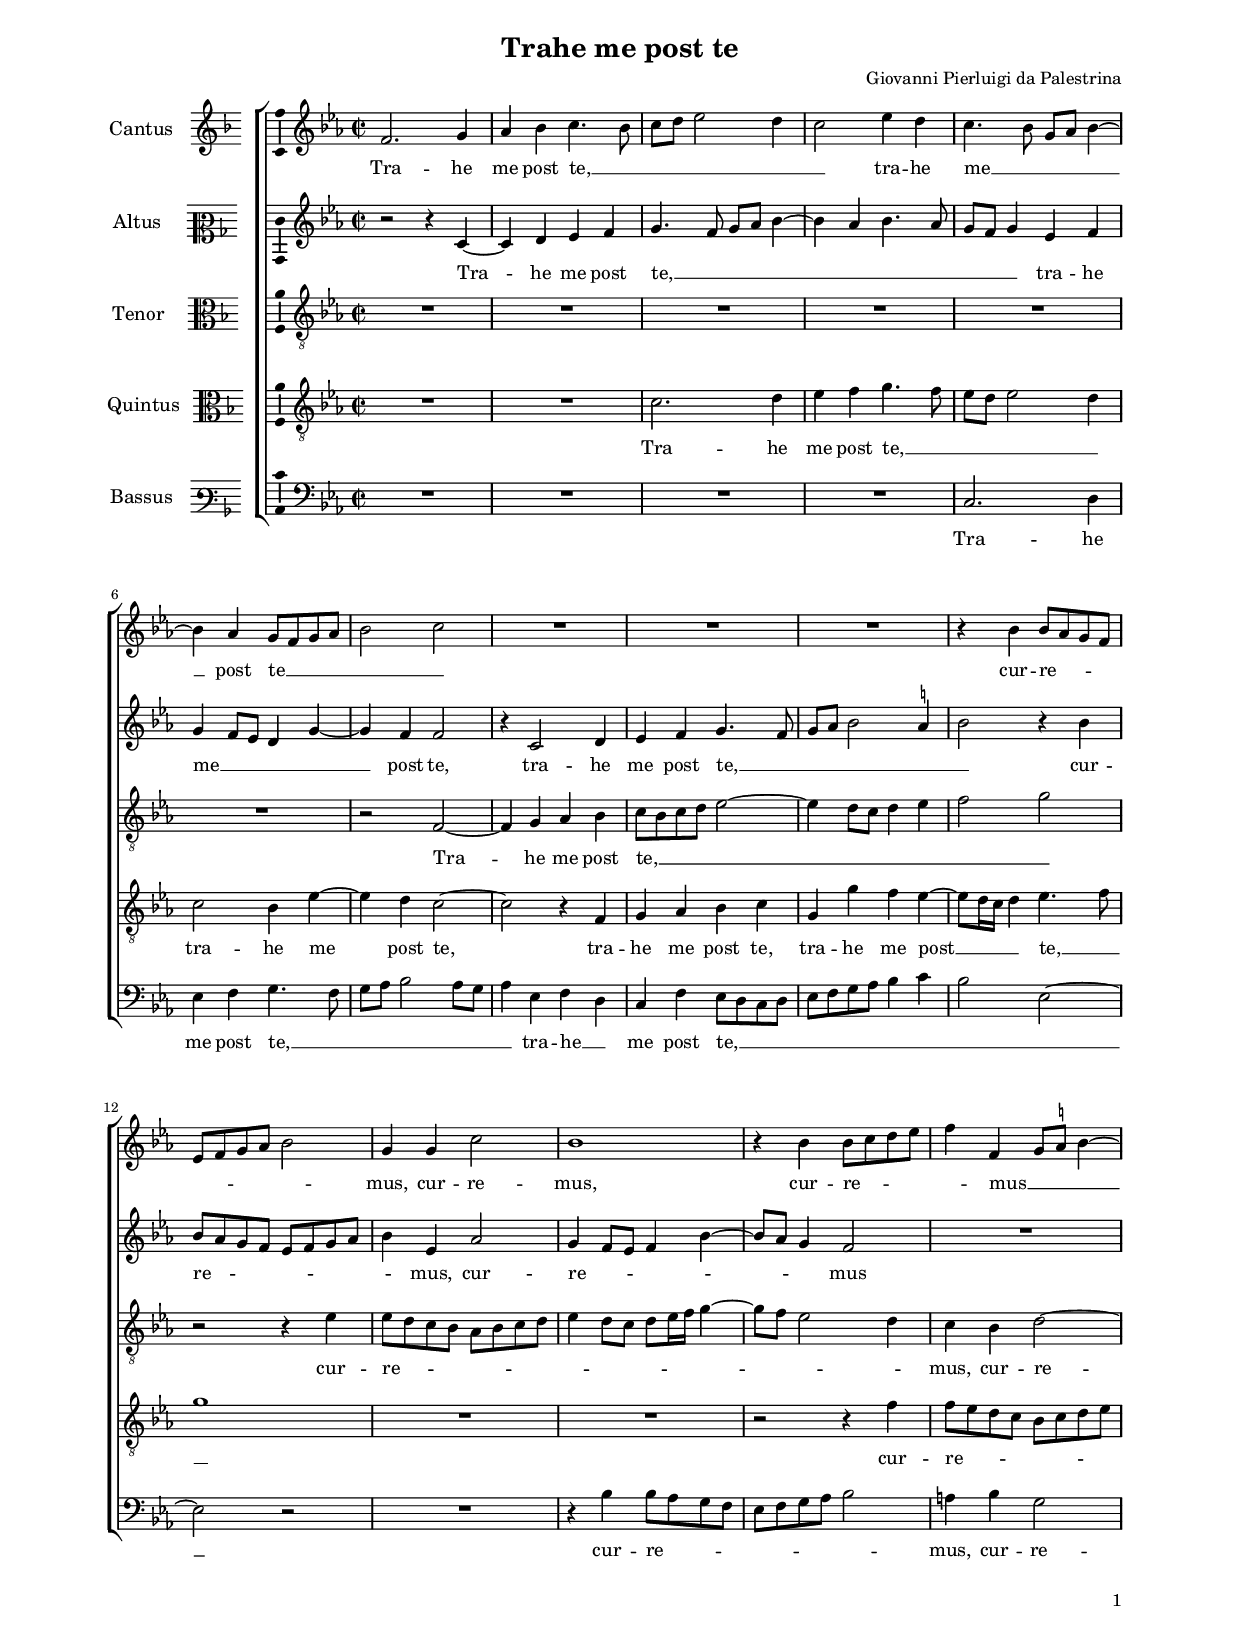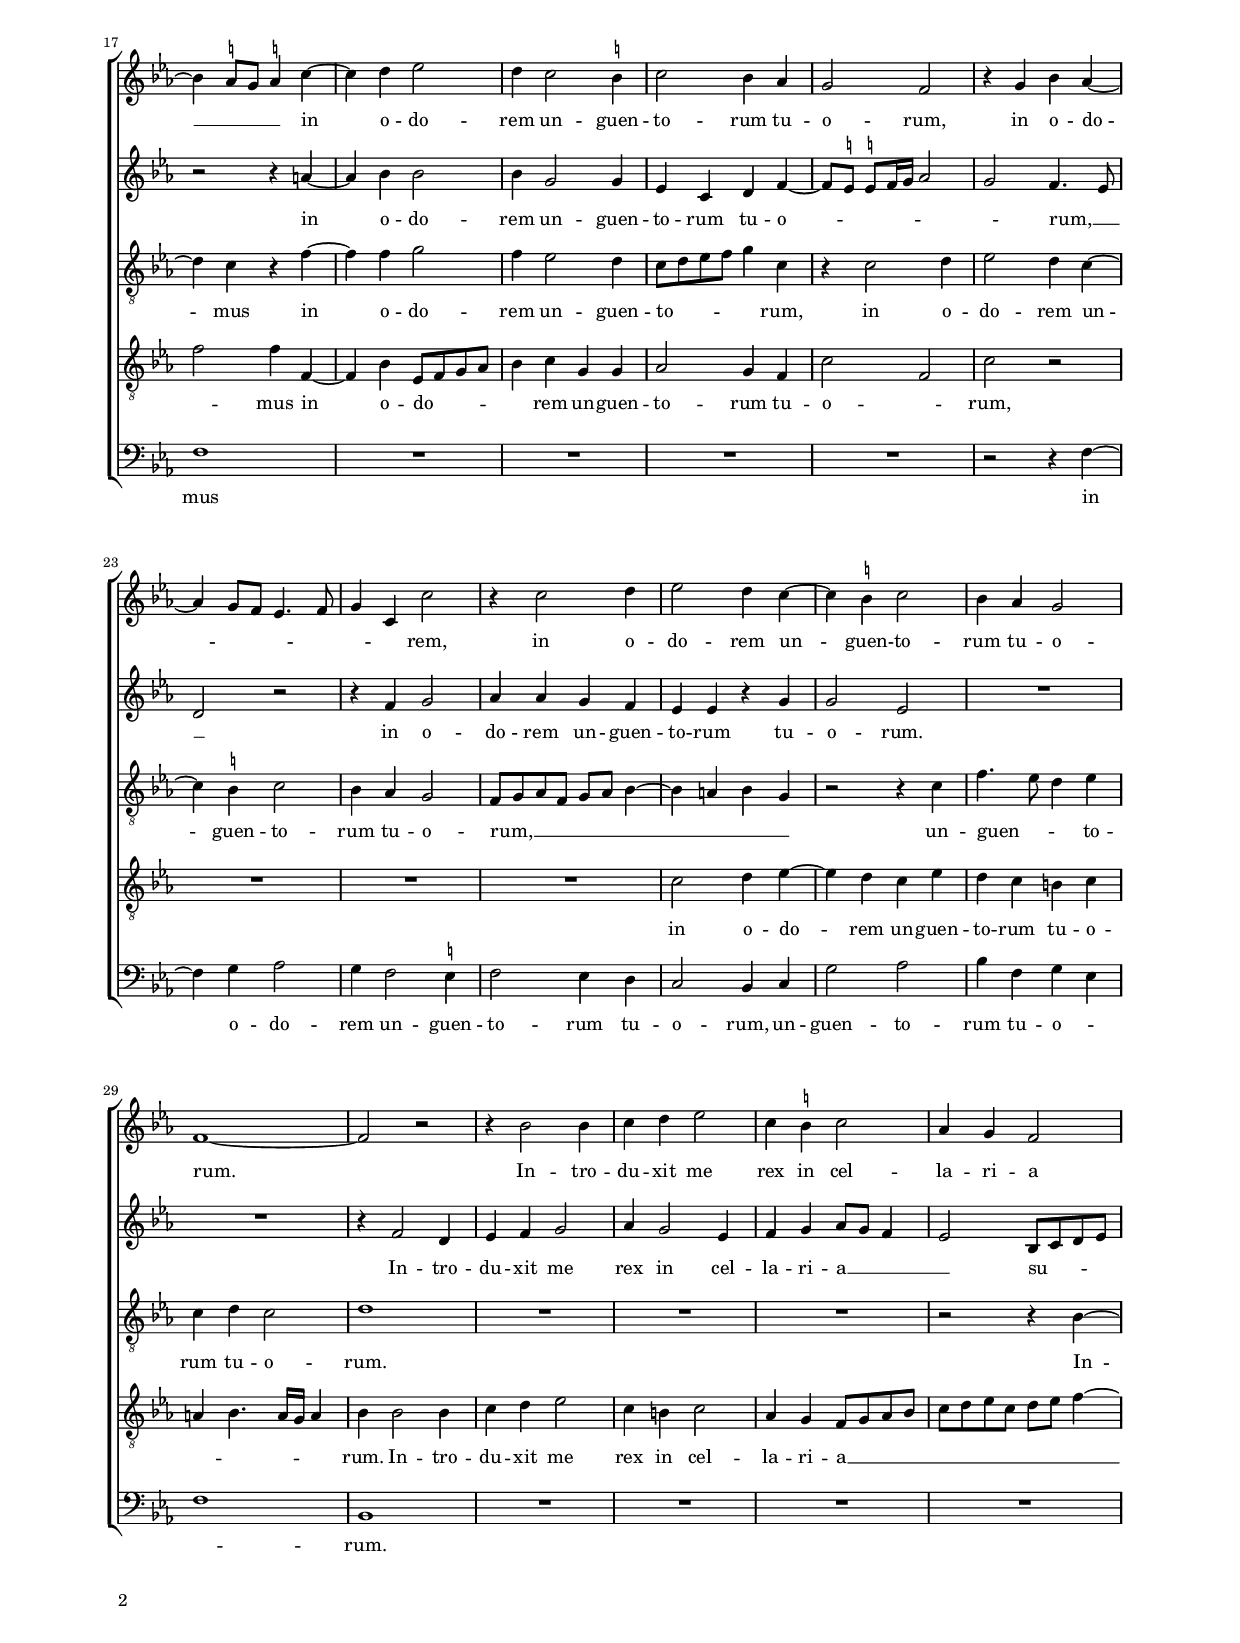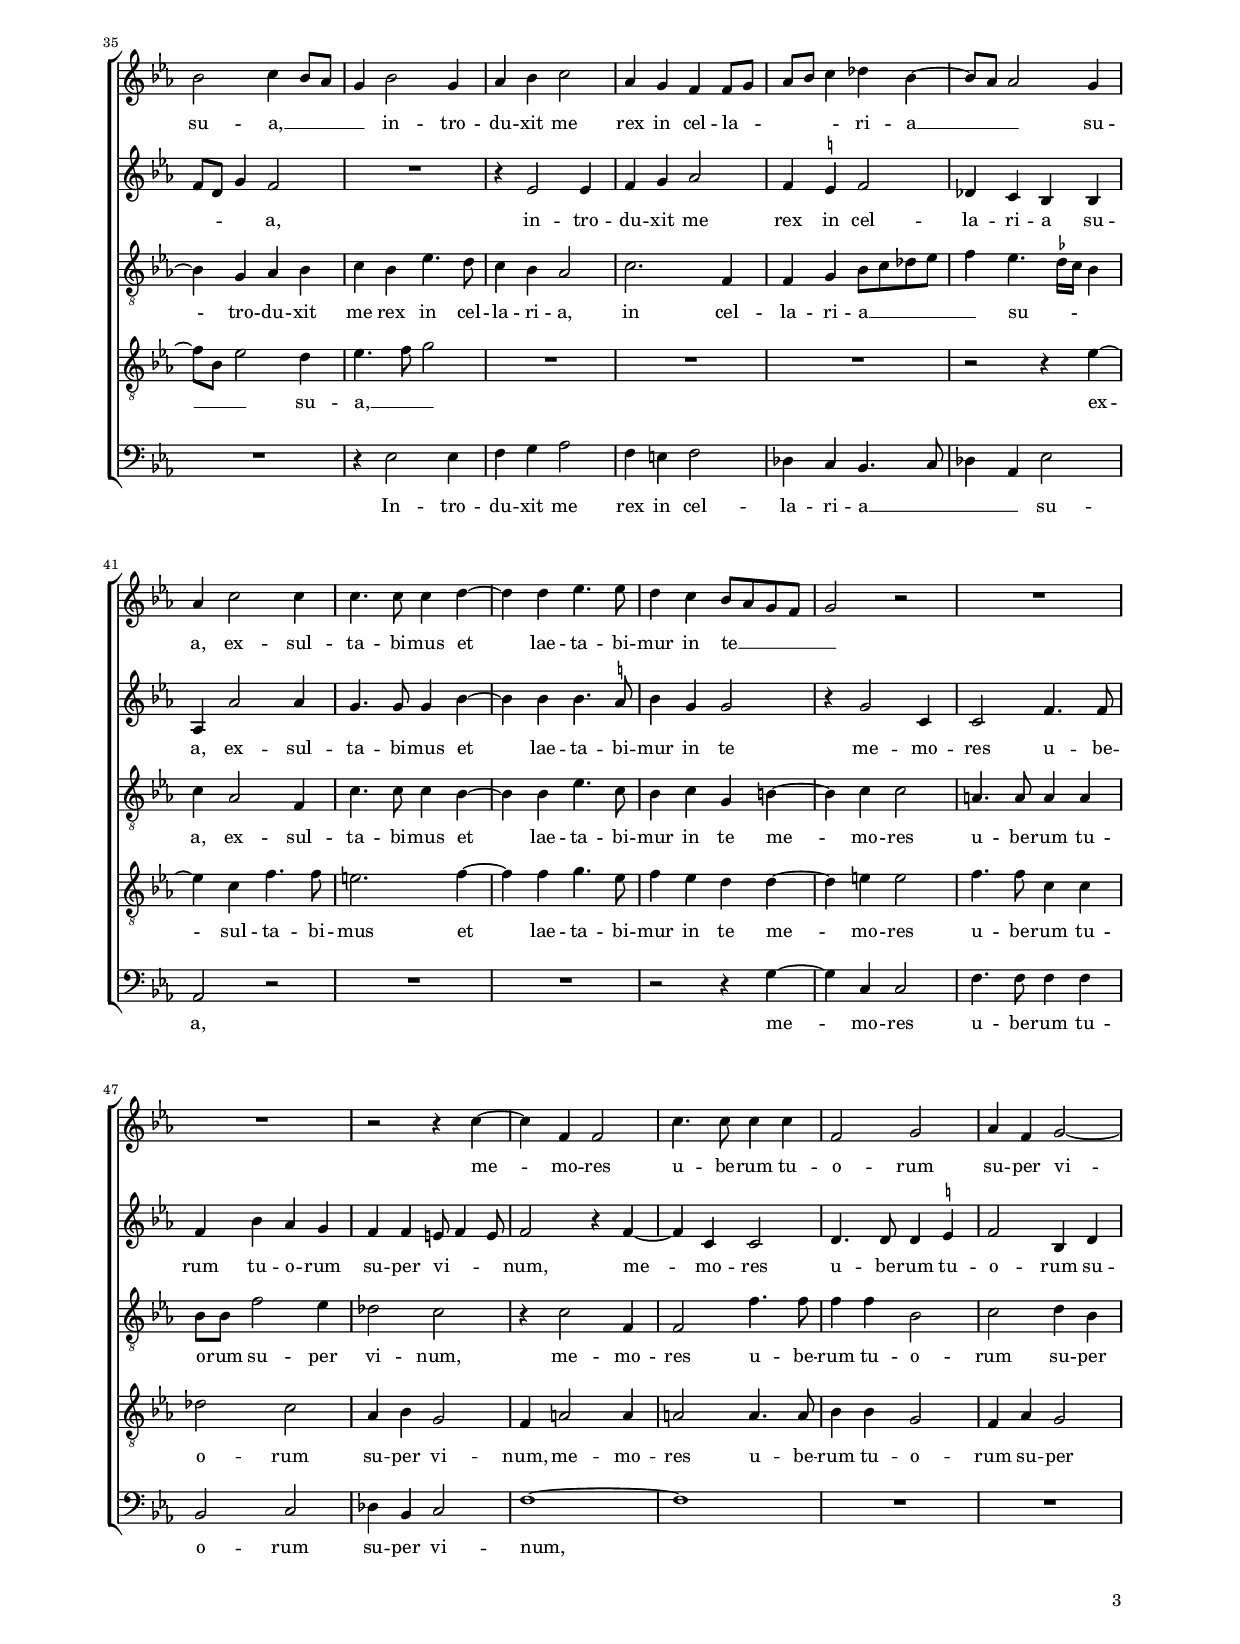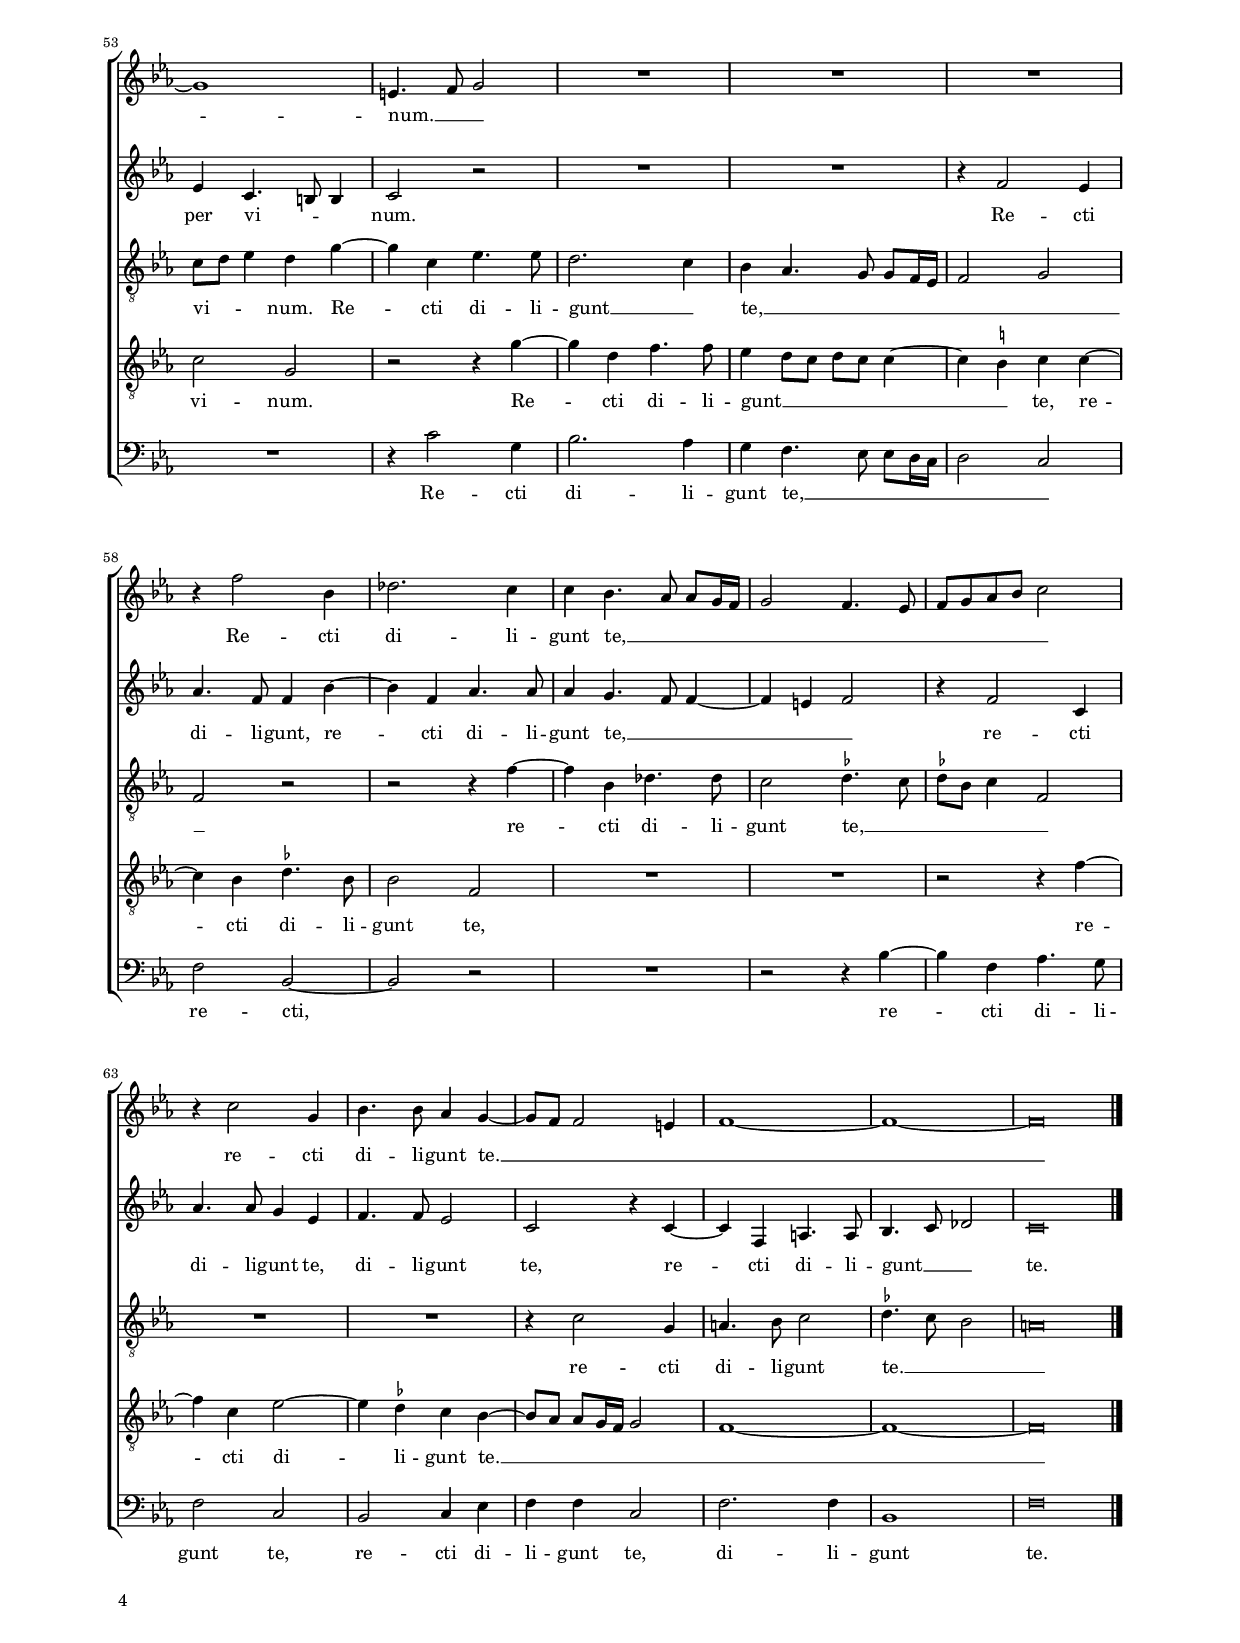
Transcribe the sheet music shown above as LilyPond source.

\header
{
  title="Trahe me post te"
  composer="Giovanni Pierluigi da Palestrina"
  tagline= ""
}

\version "2.24.0"
\language deutsch
#(set-global-staff-size 15)
% #(set-default-paper-size "letter")
#(ly:set-option 'point-and-click #f)


\paper
	{
	top-margin = 1.8 \cm
	bottom-margin = 1.2 \cm
	left-margin = 2 \cm
	right-margin = 2 \cm
	ragged-bottom = ##f
	ragged-last-bottom = ##f
	print-page-number = ##f
	system-system-spacing = #'((basic-distance . 17) (minimum-distance . 14) (padding . 7) (strechability . 150))
	oddFooterMarkup=\markup   \fill-line { "" \fromproperty #'page:page-number-string }
	evenFooterMarkup=\markup  \fill-line { \fromproperty #'page:page-number-string "" }
	last-bottom-spacing = #'((basic-distance . 12) (minimum-distance . 7) (padding . 4))
	systems-per-page = 3
%   page-count = 3
%	min-systems-per-page = 3
	markup-system-spacing.basic-distance = #12
%	print-all-headers = ##t
%	print-first-page-number = ##t
%	first-page-number = 1
	}

	
global = {
	\key f \major
	\time 2/2
	\set Score.tempoHideNote = ##t
	\tempo 4 = 95
	\skip 1*67
	\set Score.measureLength = #(ly:make-moment 2/1)
	\skip 1*2 \bar "|."
	}

	ficta = { \once \set suggestAccidentals = ##t }

	forget = #(define-music-function (music) (ly:music?) #{
		\accidentalStyle forget
		$music
		\accidentalStyle default
		#})



incipitcantus = \markup { \score {
	{
	\set Staff.instrumentName = \markup { \fontsize #1 "Cantus" }
	\key f \major
	\clef violin
	s4 \bar ""
	}
	\layout  {
	raggedright = ##t
	indent = 1.6 \cm
	line-width = 2.2\cm
	\context { \Staff \remove Time_signature_engraver }
	\override Staff.Clef.Y-extent = #'(0 . 0)
	}} \hspace #1 }

      
incipitaltus = \markup { \score {
	{
	\set Staff.instrumentName = \markup { \fontsize #1 "Altus" }
	\key f \major
	\clef mezzosoprano
	s4 \bar ""
	}
	\layout  {
	raggedright = ##t
	indent = 1.6 \cm
	line-width = 2.2\cm
	\context { \Staff \remove Time_signature_engraver }
	\override Staff.Clef.Y-extent = #'(0 . 0)
	}} \hspace #1 }


incipittenor = \markup { \score {
	{
	\set Staff.instrumentName = \markup { \fontsize #1 "Tenor" }
	\key f \major
	\clef alto
	s4 \bar ""
	}
	\layout  {
	raggedright = ##t
	indent = 1.6 \cm
	line-width = 2.2\cm
	\context { \Staff \remove Time_signature_engraver }
	\override Staff.Clef.Y-extent = #'(0 . 0)
	}} \hspace #1 }
      
      
incipitquintus = \markup { \score {
	{
	\set Staff.instrumentName = \markup { \fontsize #1 "Quintus" }
	\key f \major
	\clef alto
	s4 \bar ""
	}
	\layout  {
	raggedright = ##t
	indent = 1.6 \cm
	line-width = 2.2\cm
	\context { \Staff \remove Time_signature_engraver }
	\override Staff.Clef.Y-extent = #'(0 . 0)
	}} \hspace #1 }
      
      
incipitbassus = \markup { \score {
	{
	\set Staff.instrumentName = \markup { \fontsize #1 "Bassus" }
	\key f \major
	\clef varbaritone
	s4 \bar ""
	}
	\layout  {
	raggedright = ##t
	indent = 1.6 \cm
	line-width = 2.2\cm
	\context { \Staff \remove Time_signature_engraver }
	\override Staff.Clef.Y-extent = #'(0 . 0)
	}} \hspace #1 }


cantus =  \relative c''
	{
	g2. a4
	b4 c d4. c8
	d8 e f2 e4
	d2 f4 e
%5
	d4. c8 a b c4~
	c4 b a8 g a b
	c2 d
	R1
	R1
%10
	R1 |
	r4 c c8 b a g
	f8 g a b c2
	a4 a d2
	c1
%15
	r4 c c8 d e f |
	g4 g, a8 \ficta h c4~
	c4 \ficta h8 a \ficta h!4 d~
	d4 e f2
	e4 d2 \ficta cis4
%20
	d2 c4 b |
	a2 g
	r4 a c b~
	b4 a8 g f4. g8
	a4 d, d'2
%25
	r4 d2 e4 |
	f2 e4 d~
	d4 \ficta cis d2
	c4 b a2
	g1~
%30
	g2 r |
	r4 c2 c4
	d4 e f2
	d4 \ficta cis d2
	b4 a g2
%35
	c2 d4 c8 b |
	a4 c2 a4
	b4 c d2
	b4 a g g8 a
	b8 c d4 es c~
%40
	c8 b b2 a4 |
	b4 d2 d4
	d4. d8 d4 e~
	e4 e f4. f8
	e4 d c8 b a g
%45
	a2 r |
	R1
	R1
	r2 r4 d~
	d4 g, g2
%50
	d'4. d8 d4 d |
	g,2 a
	b4 g a2~
	a1
	fis4. g8 a2
%55
	R1 |
	R1
	R1
	r4 g'2 c,4
	es2. d4
%60
	d4 c4. b8 b[ a16 g] |
	a2 g4. f8
	g8 a b c d2
	r4 d2 a4
	c4. c8 b4 a~
%65
	a8 g g2 fis4 |
	g1~
	g1~
	g\breve |
	}


altus =  \relative c'
	{
	r2 r4 d~
	d4 e f g
	a4. g8 a b c4~
	c4 b c4. b8
%5
	a8 g a4 f g |
	a4 g8 f e4 a~
	a4 g g2
	r4 d2 e4
	f4 g a4. g8
%10
	a8 b c2 \ficta h4 |
	c2 r4 c
	c8 b a g f g a b
	c4 f, b2
	a4 g8 f g4 c~
%15
	c8 b a4 g2 |
	R1
	r2 r4 h~
	h4 c c2
	c4 a2 a4
%20
	f4 d e g~ |
	g8 \ficta fis \ficta fis![ g16 a] b2
	a2 g4. f8
	e2 r
	r4 g a2
%25
	b4 b a g |
	f4 f r a
	a2 f
	R1
	R1
%30
	r4 g2 e4 |
	f4 g a2
	b4 a2 f4
	g4 a b8 a g4
	f2 c8 d e f
%35
	g8 e a4 g2 |
	R1
	r4 f2 f4
	g4 a b2
	g4 \ficta fis g2
%40
	es4 d c c |
	b4 b'2 b4
	a4. a8 a4 c~
	c4 c c4. \ficta h8
	c4 a a2
%45
	r4 a2 d,4 |
	d2 g4. g8
	g4 c b a
	g4 g fis8 g4 fis8
	g2 r4 g~
%50
	g4 d d2 |
	e4. e8 e4 \ficta fis4
	g2 c,4 e
	f4 d4. cis8 cis4
	d2 r
%55
	R1 |
	R1
	r4 g2 f4
	b4. g8 g4 c~
	c4 g b4. b8
%60
	b4 a4. g8 g4~ |
	g4 fis g2
	r4 g2 d4
	b'4. b8 a4 f
	g4. g8 f2
%65
	d2 r4 d~ |
	d4 g, h4. h8
	c4. d8 es2
	d\breve |
	}


tenor =  \relative c'
	{
	R1
	R1
	R1
	R1
%5
	R1 |
	R1
	r2 g~
	g4 a b c
	d8 c d e f2~
%10
	f4 e8 d e4 f |
	g2 a
	r2 r4 f
	f8 e d c b c d e
	f4 e8 d e[ f16 g] a4~
%15
	a8 g f2 e4 |
	d4 c e2~
	e4 d r g~
	g4 g a2
	g4 f2 e4
%20
	d8 e f g a4 d, |
	r4 d2 e4
	f2 e4 d~
	d4 \ficta cis d2
	c4 b a2
%25
	g8 a b g a b c4~ |
	c4 h c a
	r2 r4 d
	g4. f8 e4 f
	d4 e d2
%30
	e1 |
	R1
	R1
	R1
	r2 r4 c~
%35
	c4 a b c |
	d4 c f4. e8
	d4 c b2
	d2. g,4
	g4 a c8 d es f
%40
	g4 f4. \ficta es16 d c4 |
	d4 b2 g4
	d'4. d8 d4 c~
	c4 c f4. d8
	c4 d a cis~
%45
	cis4 d d2 |
	h4. h8 h4 h
	c8 c g'2 f4
	es2 d
	r4 d2 g,4
%50
	g2 g'4. g8 |
	g4 g c,2
	d2 e4 c
	d8 e f4 e a~
	a4 d, f4. f8
%55
	e2. d4 |
	c4 b4. a8 a[ g16 f]
	g2 a
	g2 r
	r2 r4 g'~
%60
	g4 c, es4. es8 |
	d2 \ficta es4. d8
	\ficta es8 c d4 g,2
	R1
	R1
%65
	r4 d'2 a4 |
	h4. c8 d2
	\ficta es4. d8 c2
	h\breve |
	}


quintus  =  \relative c'
	{
	R1
	R1
	d2. e4
	f4 g a4. g8
%5
	f8 e f2 e4 |
	d2 c4 f~
	f4 e d2~
	d2 r4 g,
	a4 b c d
%10
	a4 a' g f~ |
	f8 e16 d e4 f4. g8
	a1
	R1
	R1
%15
	r2 r4 g |
	g8 f e d c d e f
	g2 g4 g,~
	g4 c f,8 g a b
	c4 d a a
%20
	b2 a4 g |
	d'2 g,
	d'2 r
	R1
	R1
%25
	R1 |
	d2 e4 f~
	f4 e d f
	e4 d cis d
	h4 c4. h16 a h4
%30
	c4 c2 c4 |
	d4 e f2
	d4 cis d2
	b4 a g8 a b c
	d8 e f d e f g4~
%35
	g8 c, f2 e4 |
	f4. g8 a2
	R1
	R1
	R1
%40
	r2 r4 f~ |
	f4 d g4. g8
	fis2. g4~
	g4 g a4. f8
	g4 f e e~
%45
	e4 fis fis2 |
	g4. g8 d4 d
	es2 d
	b4 c a2
	g4 h2 h4
%50
	h2 h4. h8 |
	c4 c a2
	g4 b a2
	d2 a
	r2 r4 a'~
%55
	a4 e g4. g8 |
	f4 e8 d e d d4~
	d4 \ficta cis d d~
	d4 c \ficta es4. c8
	c2 g
%60
	R1 |
	R1
	r2 r4 g'~
	g4 d f2~
	f4 \ficta es d c~
%65
	c8 b b[ a16 g] a2 |
	g1~
	g1~
	g\breve |
	}


bassus  =  \relative c
	{
	R1
	R1
	R1
	R1
%5
	d2. e4 |
	f4 g a4. g8
	a8 b c2 b8 a
	b4 f g e
	d4 g f8 e d e
%10
	f8 g a b c4 d |
	c2 f,~
	f2 r
	R1
	r4 c' c8 b a g
%15
	f8 g a b c2 |
	h4 c a2
	g1
	R1
	R1
%20
	R1 |
	R1
	r2 r4 g~
	g4 a b2
	a4 g2 \ficta fis4
%25
	g2 f4 e |
	d2 c4 d
	a'2 b
	c4 g a f
	g1
%30
	c,1 |
	R1
	R1
	R1
	R1
%35
	R1 |
	r4 f2 f4
	g4 a b2
	g4 fis g2
	es4 d c4. d8
%40
	es4 b f'2 |
	b,2 r
	R1
	R1
	r2 r4 a'~
%45
	a4 d, d2 |
	g4. g8 g4 g
	c,2 d
	es4 c d2
	g1~
%50
	g1 |
	R1
	R1
	R1
	r4 d'2 a4
%55
	c2. b4 |
	a4 g4. f8 f[ e16 d]
	e2 d
	g2 c,~
	c2 r
%60
	R1 |
	r2 r4 c'~
	c4 g b4. a8
	g2 d
	c2 d4 f
%65
	g4 g d2 |
	g2. g4
	c,1
	g'\breve |
	}


lyricscantus = \lyricmode {
	Tra -- he me post te, __ _ _ _ _ _ _ 
	tra -- he me __ _ _ _ _ post te __ _ _ _ _ _
	cur -- re -- _ _ _ _ _ _ _ _ mus,
	cur -- re -- mus,
	cur -- re -- _ _ _ _ mus __ _ _ _ _ _ _
	in o -- do -- rem un -- guen -- to -- rum tu -- o -- rum,
	in o -- do -- _ _ _ _ _ _ rem,
	in o -- do -- rem un -- guen -- to -- rum tu -- o -- rum.
	In -- tro -- du -- xit me rex in cel -- la -- ri -- a su -- a, __ _ _ _
	in -- tro -- du -- xit me rex in cel -- la -- _ _ _ _ ri -- a __ _ _ su -- a,
	ex -- sul -- ta -- bi -- mus et lae -- ta -- bi -- mur in te __ _ _ _ _
	me -- mo -- res u -- be -- rum tu -- o -- rum su -- per vi -- num. __ _ _
	Re -- cti di -- li -- gunt te, __ _ _ _ _ _ _ _ _ _ _ _ _
	re -- cti di -- li -- gunt te. __ _ _ _ _
	}


lyricsaltus = \lyricmode {
	Tra -- he me post te, __ _ _ _ _ _ _ _ _ _ _ 
	tra -- he me __ _ _ _ _ post te,
	tra -- he me post te, __ _ _ _ _ _ _
	cur -- re -- _ _ _ _ _ _ _ _ mus,
	cur -- re -- _ _ _ _ _ _ mus
	in o -- do -- rem un -- guen -- to -- rum tu -- o -- _ _ _ _ _ _ rum, __ _ _
	in o -- do -- rem un -- guen -- to -- rum tu -- o -- rum.
	In -- tro -- du -- xit me rex in cel -- la -- ri -- a __ _ _ _ su -- _ _ _ _ _ _ a,
	in -- tro -- du -- xit me rex in cel -- la -- ri -- a su -- a,
	ex -- sul -- ta -- bi -- mus et lae -- ta -- bi -- mur in te
	me -- mo -- res u -- be -- rum tu -- o -- rum su -- per vi -- _ _ num,
	me -- mo -- res u -- be -- rum tu -- o -- rum su -- per vi -- _ _ num.
	Re -- cti di -- li -- gunt,
	re -- cti di -- li -- gunt te, __ _ _ _ _
	re -- cti di -- li -- gunt te,
	di -- li -- gunt te,
	re -- cti di -- li -- gunt __ _ _ te.
	}


lyricstenor = \lyricmode {
	Tra -- he me post te, __ _ _ _ _ _ _ _ _ _ _
	cur -- re -- _ _ _ _ _ _ _ _ _ _ _ _ _ _ _ _ _ mus,
	cur -- re -- mus
	in o -- do -- rem un -- guen -- to -- _ _ _ _ rum,
	in o -- do -- rem un -- guen -- to -- rum tu -- o -- rum, __ _ _ _ _ _ _ _ _ _
	un -- guen -- _ _ to -- rum tu -- o -- rum.
	In -- tro -- du -- xit me rex in cel -- la -- ri -- a,
	in cel -- la -- ri -- a __ _ _ _ _ su -- _ _ _ a,
	ex -- sul -- ta -- bi -- mus et lae -- ta -- bi -- mur in te
	me -- mo -- res u -- be -- rum tu -- o -- rum su -- per vi -- num,
	me -- mo -- res u -- be -- rum tu -- o -- rum su -- per vi -- _ _ num.
	Re -- cti di -- li -- gunt __ _ te, __ _ _ _ _ _ _ _ _
	re -- cti di -- li -- gunt te, __ _ _ _ _ _
	re -- cti di -- li -- gunt te. __ _ _ _
	}


lyricsquintus = \lyricmode {
	Tra -- he me post te, __ _ _ _ _ _ 
	tra -- he me post te,
	tra -- he me post te,
	tra -- he me post __ _ _ _ te, __ _ _
	cur -- re -- _ _ _ _ _ _ _ _ mus
	in o -- do -- _ _ _ _ rem un -- guen -- to -- rum tu -- o -- _ rum,
	in o -- do -- rem un -- guen -- to -- rum tu -- o -- _ _ _ _ _ rum.
	In -- tro -- du -- xit me rex in cel -- la -- ri -- a __ _ _ _ _ _ _ _ _ _ _ _ _ su -- a, __ _ _
	ex -- sul -- ta -- bi -- mus et lae -- ta -- bi -- mur in te
	me -- mo -- res u -- be -- rum tu -- o -- rum su -- per vi -- num,
	me -- mo -- res u -- be -- rum tu -- o -- rum su -- per vi -- num.
	Re -- cti di -- li -- gunt __ _ _ _ _ _ _ te,
	re -- cti di -- li -- gunt te,
	re -- cti di -- li -- gunt te. __ _ _ _ _ _ _
	}


lyricsbassus = \lyricmode {
	Tra -- he me post te, __ _ _ _ _ _ _ _
	tra -- he __ _ me post te, __ _ _ _ _ _ _ _ _ _ _ _
	cur -- re -- _ _ _ _ _ _ _ _ mus,
	cur -- re -- mus
	in o -- do -- rem un -- guen -- to -- rum tu -- o -- rum,
	un -- guen -- to -- rum tu -- o -- _ _ rum.
	In -- tro -- du -- xit me rex in cel -- la -- ri -- a __ _ _ _ su -- a,
	me -- mo -- res u -- be -- rum tu -- o -- rum su -- per vi -- num,
	Re -- cti di -- li -- gunt te, __ _ _ _ _ _ _ 
	re -- cti,
	re -- cti di -- li -- gunt te,
	re -- cti di -- li -- gunt te,
	di -- li -- gunt te.
	}


\score
{  
	\transpose f es {
	\new ChoirStaff \with { \override StaffGrouper.staff-staff-spacing.basic-distance = #12 }
	<<

	\new Staff << \global
	\new Voice="v1" {
		\set Staff.instrumentName=\incipitcantus
%		\set Staff.instrumentName= "S"
		\set Staff.midiInstrument = "reed organ"
		\clef violin
		\cantus }
	\new Lyrics \lyricsto "v1" {\lyricscantus }
	>>


	\new Staff << \global
	\new Voice="v2" {
		\set Staff.instrumentName=\incipitaltus
%		\set Staff.instrumentName= "A"
		\set Staff.midiInstrument = "reed organ"
		\clef violin % "G_8"
		\altus}
	\new Lyrics \lyricsto "v2" {\lyricsaltus }
	>>


	\new Staff << \global
	\new Voice="v3" {
		\set Staff.instrumentName=\incipittenor
%		\set Staff.instrumentName= "T"
		\set Staff.midiInstrument = "reed organ"
		\clef "G_8"
		\tenor }
	\new Lyrics \lyricsto "v3" {\lyricstenor }
	>>


	\new Staff << \global
	\new Voice="v5" {
		\set Staff.instrumentName=\incipitquintus
%		\set Staff.instrumentName= "Q"
		\set Staff.midiInstrument = "reed organ"
		\clef "G_8"
		\quintus}
	\new Lyrics \lyricsto "v5" {\lyricsquintus }
	>>


	\new Staff << \global
	\new Voice="v4" {
		\set Staff.instrumentName=\incipitbassus
%		\set Staff.instrumentName= "B"
		\set Staff.midiInstrument = "reed organ"
		\clef bass 
		\bassus }
	\new Lyrics \lyricsto "v4" {\lyricsbassus}
	>>

	>>
	} % transpose

	\layout
	{
	indent = 2.5\cm
	\context { \Lyrics \override VerticalAxisGroup.nonstaff-relatedstaff-spacing.padding = #1.4 }
%	\context { \Lyrics \override LyricText.font-size = #1 }
	\context { \Staff \override TimeSignature.break-visibility = #end-of-line-invisible }
	\context { \Staff \consists Ambitus_engraver }
	\context { \Score \override BarNumber.padding = #2 }
	\context { \Voice \override NoteHead.style = #'baroque }
	}

\midi
	{
    	
	}

}


% EOF
